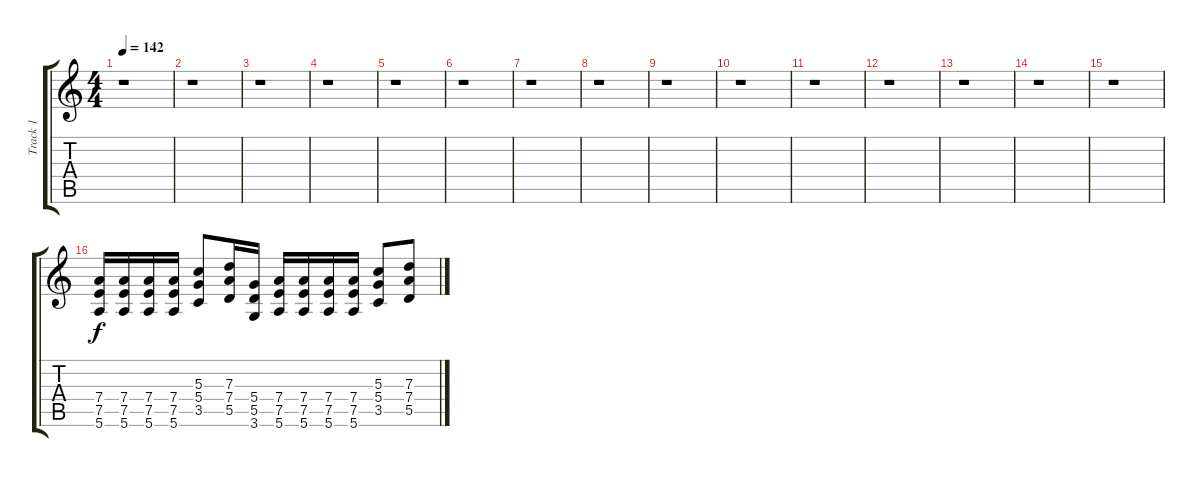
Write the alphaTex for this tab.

\track ("Track 1" "Track 1") {instrument distortionguitar}
\staff {score tabs}
\tuning (E4 B3 G3 D3 A2 E2) {hide}
\ts (4 4)
\tempo 142
\clef g2
\ks c
r.1{dy f} |
r.1 |
r.1 |
r.1 |
r.1 |
r.1 |
r.1 |
r.1 |
r.1 |
r.1 |
r.1 |
r.1 |
r.1 |
r.1 |
r.1 |
(7.4 7.5 5.6).16 (7.4 7.5 5.6).16 (7.4 7.5 5.6).16 (7.4 7.5 5.6).16 (5.3 5.4 3.5).8 (7.3 7.4 5.5).16 (5.4 5.5 3.6).16 (7.4 7.5 5.6).16 (7.4 7.5 5.6).16 (7.4 7.5 5.6).16 (7.4 7.5 5.6).16 (5.3 5.4 3.5).8 (7.3 7.4 5.5).8
